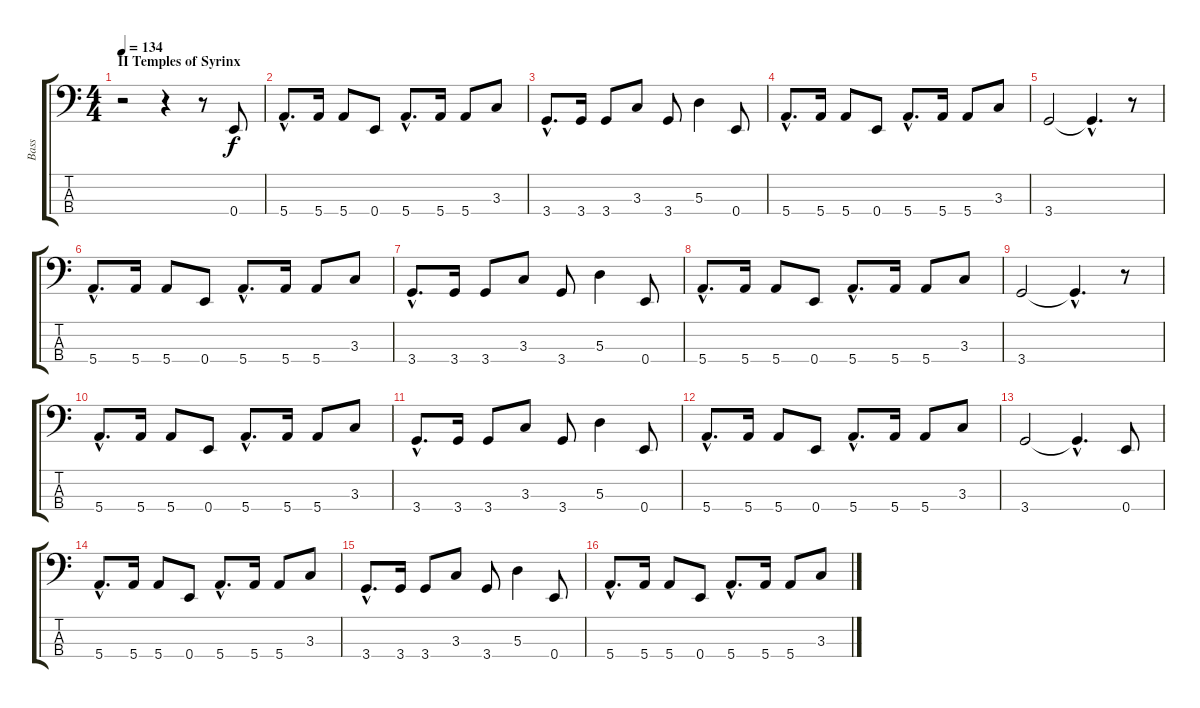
\track ("Bass" "Bass") {instrument electricbasspick}
\staff {score tabs}
\tuning (G2 D2 A1 E1) {hide}
\ts (4 4)
\section ("" "II Temples of Syrinx")
\tempo 134
\clef f4
\ks c
r.2{dy f instrument electricbasspick} r.4 r.8 0.4.8 |
5.4{hac}.8{d} 5.4.16 5.4.8 0.4.8 5.4{hac}.8{d} 5.4.16 5.4.8 3.3.8 |
3.4{hac}.8{d} 3.4.16 3.4.8 3.3.8 3.4.8 5.3.4 0.4.8 |
5.4{hac}.8{d} 5.4.16 5.4.8 0.4.8 5.4{hac}.8{d} 5.4.16 5.4.8 3.3.8 |
3.4.2 3.4{hac t}.4{d} r.8 |
5.4{hac}.8{d} 5.4.16 5.4.8 0.4.8 5.4{hac}.8{d} 5.4.16 5.4.8 3.3.8 |
3.4{hac}.8{d} 3.4.16 3.4.8 3.3.8 3.4.8 5.3.4 0.4.8 |
5.4{hac}.8{d} 5.4.16 5.4.8 0.4.8 5.4{hac}.8{d} 5.4.16 5.4.8 3.3.8 |
3.4.2 3.4{hac t}.4{d} r.8 |
5.4{hac}.8{d} 5.4.16 5.4.8 0.4.8 5.4{hac}.8{d} 5.4.16 5.4.8 3.3.8 |
3.4{hac}.8{d} 3.4.16 3.4.8 3.3.8 3.4.8 5.3.4 0.4.8 |
5.4{hac}.8{d} 5.4.16 5.4.8 0.4.8 5.4{hac}.8{d} 5.4.16 5.4.8 3.3.8 |
3.4.2 3.4{hac t}.4{d} 0.4.8 |
5.4{hac}.8{d} 5.4.16 5.4.8 0.4.8 5.4{hac}.8{d} 5.4.16 5.4.8 3.3.8 |
3.4{hac}.8{d} 3.4.16 3.4.8 3.3.8 3.4.8 5.3.4 0.4.8 |
5.4{hac}.8{d} 5.4.16 5.4.8 0.4.8 5.4{hac}.8{d} 5.4.16 5.4.8 3.3.8
